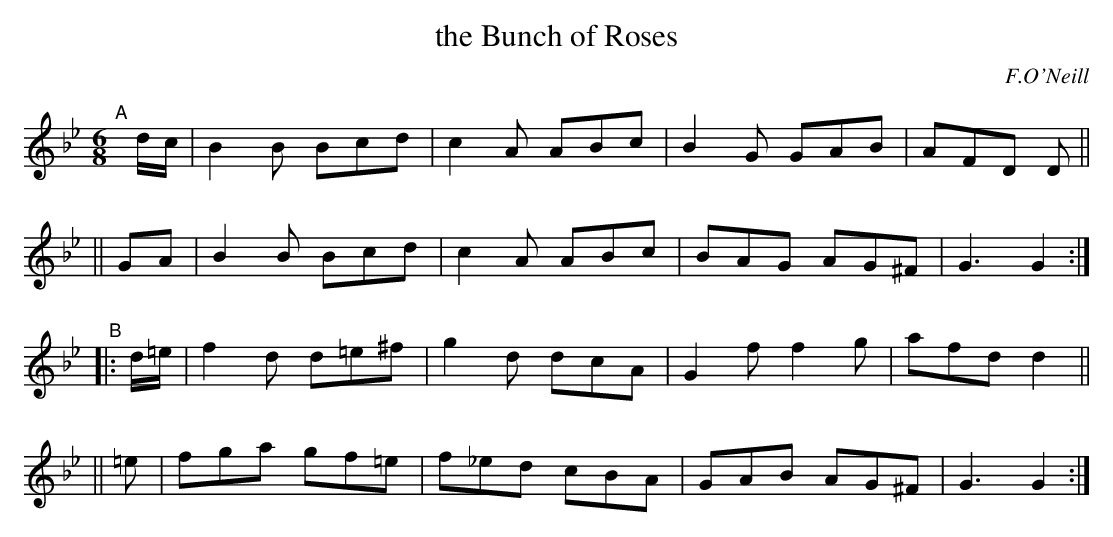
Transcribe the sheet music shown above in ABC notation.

X:1
T: the Bunch of Roses
O: F.O'Neill
M: 6/8
L: 1/8
K: Gm
"^A"\
[|]d/c/ | B2B Bcd | c2A ABc | B2G GAB | AFD D ||
||  GA  | B2B Bcd | c2A ABc | BAG AG^F | G3 G2 :|
"^B"\
|: d/=e/ | f2d d=e^f | g2d  dcA | G2f f2g | afd d2 ||
||   =e  | fga gf=e  | f_ed cBA | GAB AG^F | G3 G2 :|
